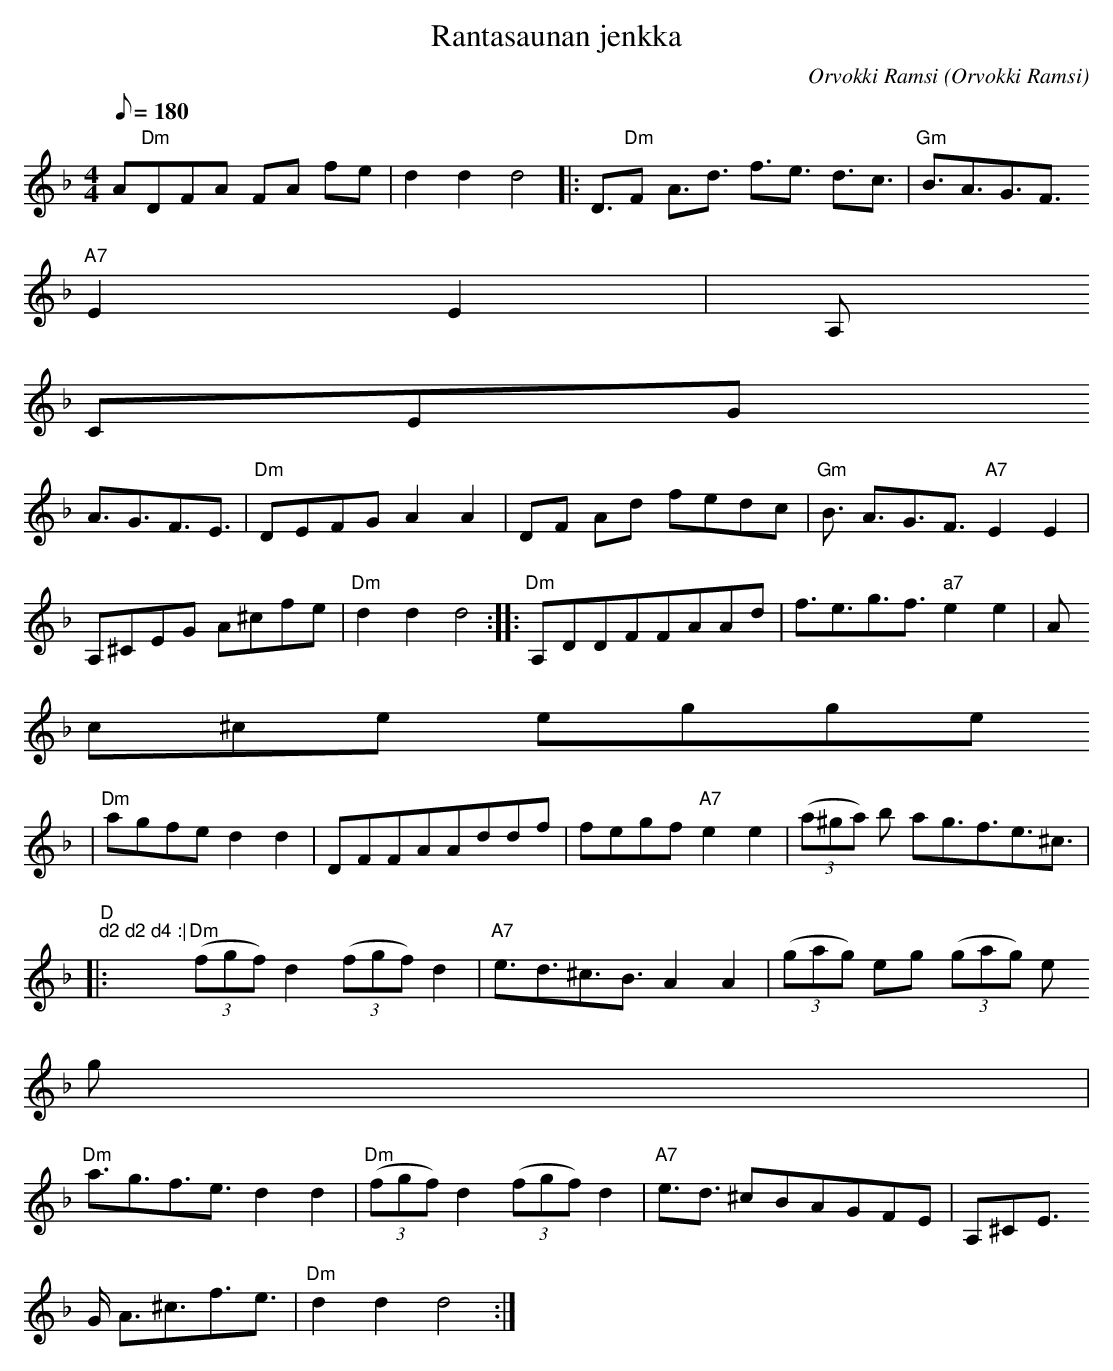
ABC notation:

X:1
T:Rantasaunan jenkka
M:4/4
L:1/8
Q:180
C:Orvokki Ramsi
O:Orvokki Ramsi
K:DMinor
 A"Dm",DFA FA fe | d2 d2 d4 |: D>"Dm"F2 A>d3 f>e3 d>c3 |"Gm"B>A3G>F3"A7"
 E2 E2 | A,^
CEG
 A>G3F>E3 |"Dm" DEFG A2 A2|DF Ad fedc |"Gm"B> A3G>F3"A7" E2 E2 |
 A,^CEG A^cfe |"Dm" d2 d2 d4 :||:"Dm"A,DDFFAAd | f>e3g>f3"a7" e2 e2 | A^
c^ce egge
|"Dm" agfe d2 d2 | DFFAAddf | fegf"A7" e2 e2 | (3(a^ga) b ag>f3e>^c3 |"D
m" d2 d2 d4 :|
|:"Dm" (3(fgf) d2 (3(fgf) d2 |"A7" e>d3^c>B3 A2A2 | (3(gag) eg (3(gag) e
g |
"Dm"a>g3f>e3 d2d2|"Dm"(3(fgf) d2 (3( fgf) d2 |"A7" e>d3 ^cBAGFE | A,^CE>
G 3A>^c3f>e3 |"Dm" d2 d2 d4:|
